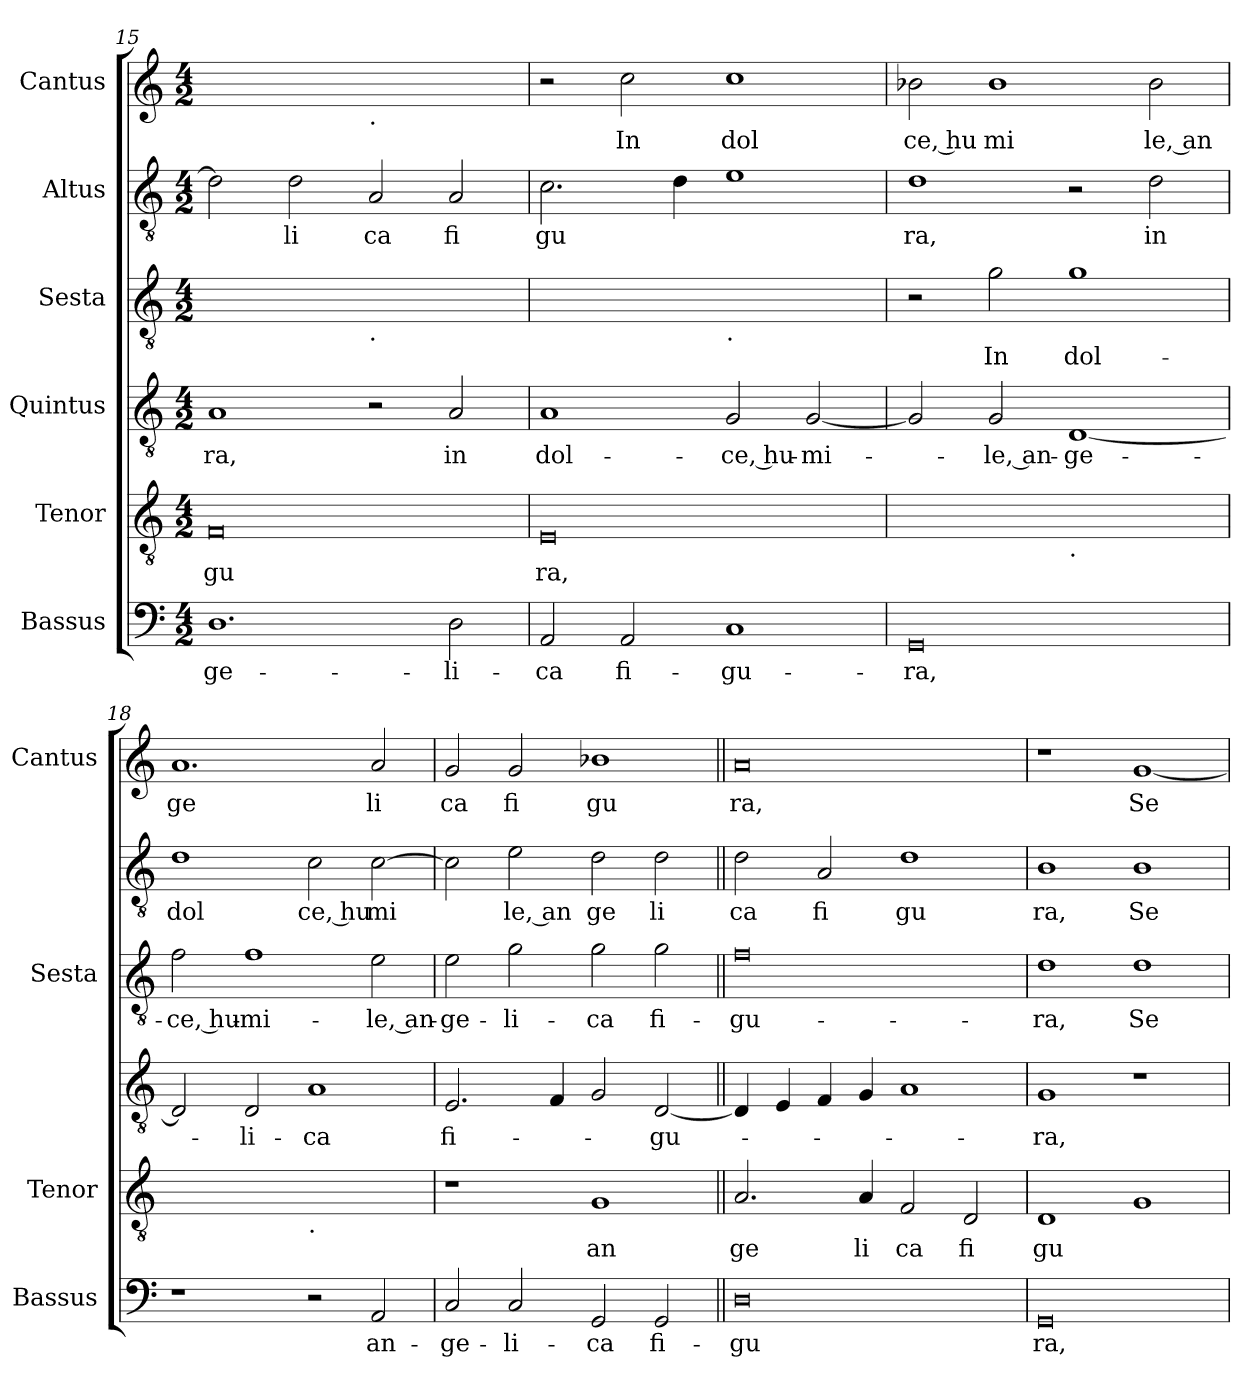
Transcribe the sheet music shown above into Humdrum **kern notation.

**kern	**text	**kern	**text	**kern	**text	**kern	**text	**kern	**text	**kern	**text
*part6	*part6	*part5	*part5	*part4	*part4	*part3	*part3	*part2	*part2	*part1	*part1
*staff6	*staff6	*staff5	*staff5	*staff4	*staff4	*staff3	*staff3	*staff2	*staff2	*staff1	*staff1
*I"Bassus	*	*I"Tenor	*	*I"Quintus	*	*I"Sesta	*	*I"Altus	*	*I"Cantus	*
*I'Bassus	*	*I'Tenor	*	*	*	*I'Sesta	*	*	*	*I'Cantus	*
*clefF4	*	*clefGv2	*	*clefGv2	*	*clefGv2	*	*clefGv2	*	*clefG2	*
*k[]	*	*k[]	*	*k[]	*	*k[]	*	*k[]	*	*k[]	*
*M4/2	*	*M4/2	*	*M4/2	*	*M4/2	*	*M4/2	*	*M4/2	*
=15	=15	=15	=15	=15	=15	=15	=15	=15	=15	=15	=15
*	*	*	*	*	*	*^	*	*	*	*^	*
1.D	-ge-	0F	gu	1A	-ra,	0ryy	1ryy	.	2d\]	.	0ryy	1ryy	.
.	.	.	.	.	.	.	.	.	2d\	li	.	.	.
!	!	!	!	!	!	!	!	!	!	!	!	!LO:TX:b:t=.	!
!	!	!	!	!	!	!	!LO:TX:b:t=.	!	!	!	!	!	!
.	.	.	.	2r	.	.	1ryy	.	2A/	ca	.	1ryy	.
2D\	-li-	.	.	2A/	in	.	.	.	2A/	fi	.	.	.
*	*	*	*	*	*	*	*	*	*	*	*v	*v	*
=16	=16	=16	=16	=16	=16	=16	=16	=16	=16	=16	=16	=16
2AA/	-ca	0E	ra,	1A	dol-	0ryy	1ryy	.	2.c\	gu	2r	.
2AA/	fi-	.	.	.	.	.	.	.	.	.	2cc\	In
.	.	.	.	.	.	.	.	.	4d\	.	.	.
!	!	!	!	!	!	!	!LO:TX:b:t=.	!	!	!	!	!
1C	-gu-	.	.	2G/	-ce, hu-	.	1ryy	.	1e	.	1cc	dol
.	.	.	.	[2G/	-mi-	.	.	.	.	.	.	.
*	*	*	*	*	*	*v	*v	*	*	*	*	*
=17	=17	=17	=17	=17	=17	=17	=17	=17	=17	=17	=17
*	*	*^	*	*	*	*	*	*	*	*	*
0GG	-ra,	0ryy	1ryy	.	2G/]	.	2r	.	1d	ra,	2b-X\	ce, hu
.	.	.	.	.	2G/	-le, an-	2g\	In	.	.	1b-	mi
!	!	!	!LO:TX:b:t=.	!	!	!	!	!	!	!	!	!
.	.	.	1ryy	.	[1D	-ge-	1g	dol-	2r	.	.	.
.	.	.	.	.	.	.	.	.	2d\	in	2b-\	le, an
=18	=18	=18	=18	=18	=18	=18	=18	=18	=18	=18	=18	=18
1r	.	0ryy	1ryy	.	2D/]	.	2f\	-ce, hu-	1d	dol	1.a	ge
.	.	.	.	.	2D/	-li-	1f	-mi-	.	.	.	.
!	!	!	!LO:TX:b:t=.	!	!	!	!	!	!	!	!	!
2r	.	.	1ryy	.	1A	-ca	.	.	2c\	ce, hu	.	.
2AA/	an-	.	.	.	.	.	2e\	-le, an-	[2c\	mi	2a/	li
*	*	*v	*v	*	*	*	*	*	*	*	*	*
=19	=19	=19	=19	=19	=19	=19	=19	=19	=19	=19	=19
2C/	-ge-	1r	.	2.E/	fi-	2e\	-ge-	2c\]	.	2g/	ca
2C/	-li-	.	.	.	.	2g\	-li-	2e\	le, an	2g/	fi
.	.	.	.	4F/	.	.	.	.	.	.	.
2GG/	-ca	1G	an	2G/	.	2g\	-ca	2d\	ge	1b-X	gu
2GG/	fi-	.	.	[2D/	-gu-	2g\	fi-	2d\	li	.	.
=20||	=20||	=20||	=20||	=20||	=20||	=20||	=20||	=20||	=20||	=20||	=20||
0D	-gu	2.A/	ge	4D/]	.	0f	-gu-	2d\	ca	0a	ra,
.	.	.	.	4E/	.	.	.	.	.	.	.
.	.	.	.	4F/	.	.	.	2A/	fi	.	.
.	.	4A/	li	4G/	.	.	.	.	.	.	.
.	.	2F/	ca	1A	.	.	.	1d	gu	.	.
.	.	2D/	fi	.	.	.	.	.	.	.	.
=21	=21	=21	=21	=21	=21	=21	=21	=21	=21	=21	=21
0GG	ra,	1D	gu	1G	-ra,	1d	-ra,	1B	ra,	1r	.
.	.	1G	.	1r	.	1d	Se	1B	Se	[1g	Se
=	=	=	=	=	=	=	=	=	=	=	=
*-	*-	*-	*-	*-	*-	*-	*-	*-	*-	*-	*-
